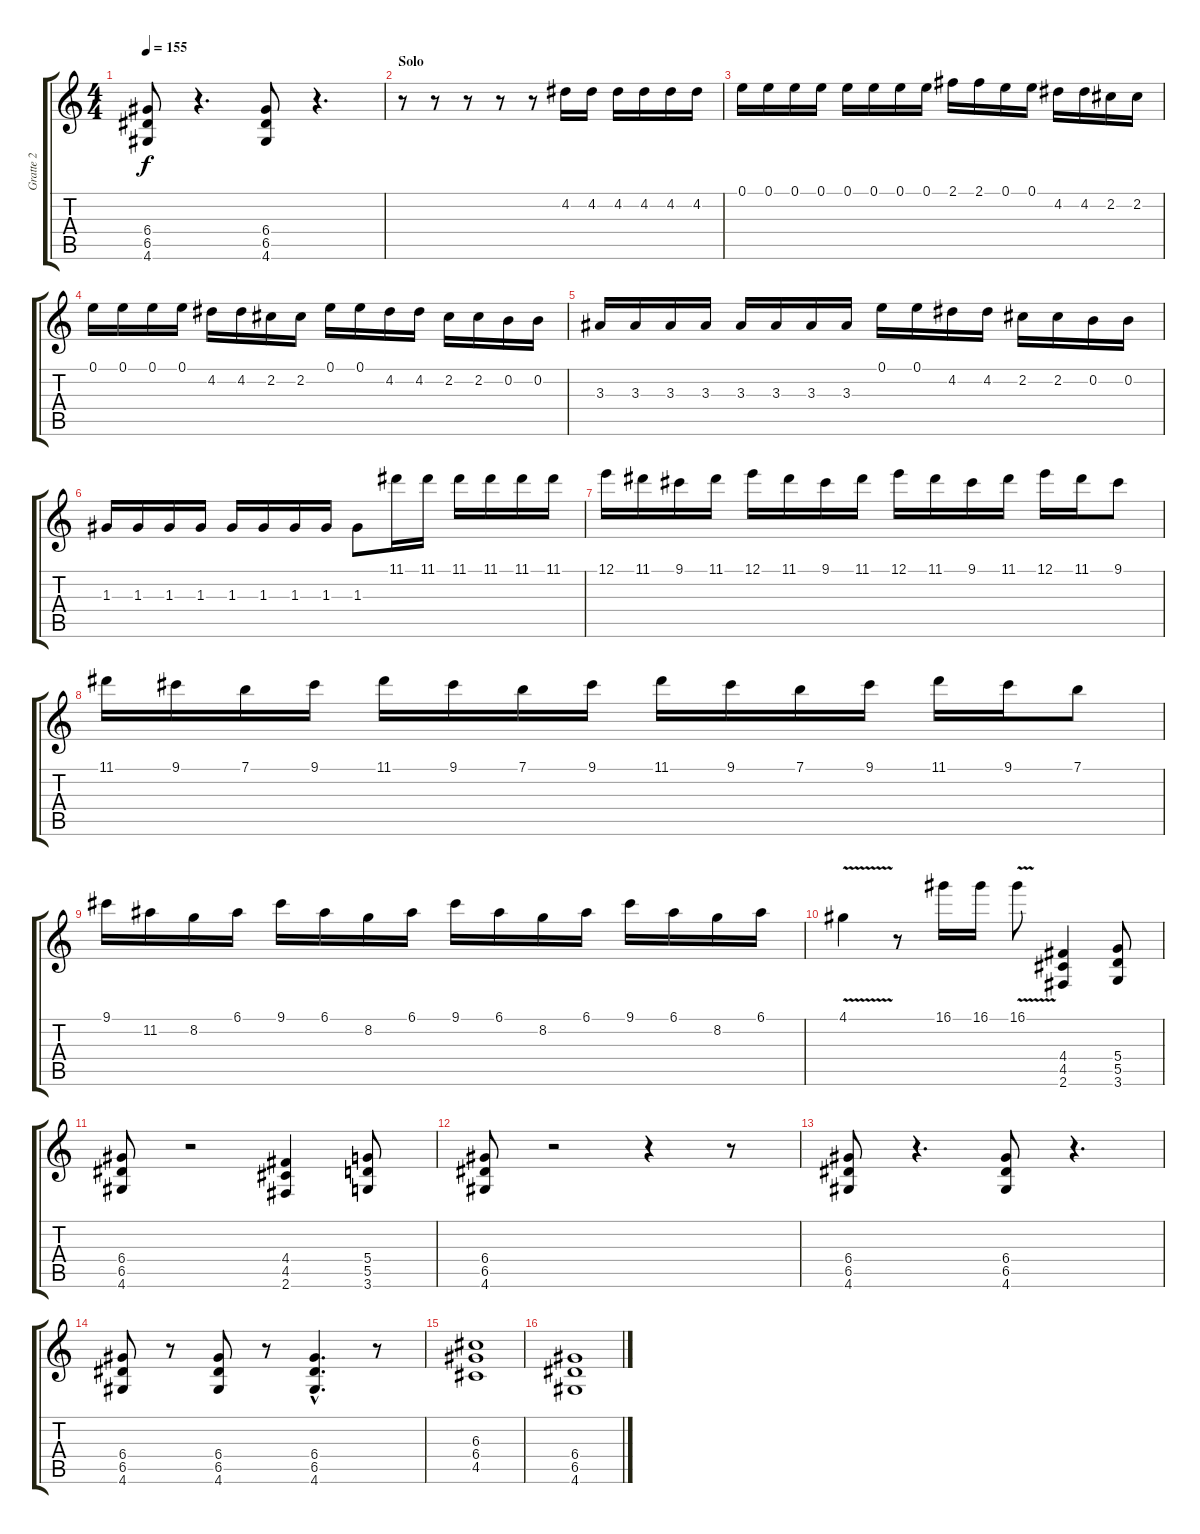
\track ("Gratte 2" "Gratte 2") {instrument overdrivenguitar}
\staff {score tabs}
\tuning (E4 B3 G3 D3 A2 E2) {hide}
\ts (4 4)
\tempo 155
\clef g2
\ks c
(6.4 6.5 4.6).8{dy f} r.4{d} (6.4 6.5 4.6).8 r.4{d} |
\section ("" "Solo")
r.8{volume 16} r.8 r.8 r.8 r.8 4.2.16 4.2.16 4.2.16 4.2.16 4.2.16 4.2.16 |
0.1.16 0.1.16 0.1.16 0.1.16 0.1.16 0.1.16 0.1.16 0.1.16 2.1.16 2.1.16 0.1.16 0.1.16 4.2.16 4.2.16 2.2.16 2.2.16 |
0.1.16 0.1.16 0.1.16 0.1.16 4.2.16 4.2.16 2.2.16 2.2.16 0.1.16 0.1.16 4.2.16 4.2.16 2.2.16 2.2.16 0.2.16 0.2.16 |
3.3.16 3.3.16 3.3.16 3.3.16 3.3.16 3.3.16 3.3.16 3.3.16 0.1.16 0.1.16 4.2.16 4.2.16 2.2.16 2.2.16 0.2.16 0.2.16 |
1.3.16 1.3.16 1.3.16 1.3.16 1.3.16 1.3.16 1.3.16 1.3.16 1.3.8 11.1.16 11.1.16 11.1.16 11.1.16 11.1.16 11.1.16 |
12.1.16 11.1.16 9.1.16 11.1.16 12.1.16 11.1.16 9.1.16 11.1.16 12.1.16 11.1.16 9.1.16 11.1.16 12.1.16 11.1.16 9.1.8 |
11.1.16 9.1.16 7.1.16 9.1.16 11.1.16 9.1.16 7.1.16 9.1.16 11.1.16 9.1.16 7.1.16 9.1.16 11.1.16 9.1.16 7.1.8 |
9.1.16 11.2.16 8.2.16 6.1.16 9.1.16 6.1.16 8.2.16 6.1.16 9.1.16 6.1.16 8.2.16 6.1.16 9.1.16 6.1.16 8.2.16 6.1.16 |
4.1{v}.4 r.8 16.1.16 16.1.16 16.1{v}.8 (4.4 4.5 2.6).4 (5.4 5.5 3.6).8 |
\section ("" "")
(6.4 6.5 4.6).8 r.2 (4.4 4.5 2.6).4 (5.4 5.5 3.6).8 |
(6.4 6.5 4.6).8 r.2 r.4 r.8 |
(6.4 6.5 4.6).8 r.4{d} (6.4 6.5 4.6).8 r.4{d} |
(6.4 6.5 4.6).8 r.8 (6.4 6.5 4.6).8 r.8 (6.4{hac} 6.5{hac} 4.6{hac}).4{d} r.8 |
(6.3 6.4 4.5).1 |
(6.4 6.5 4.6).1
